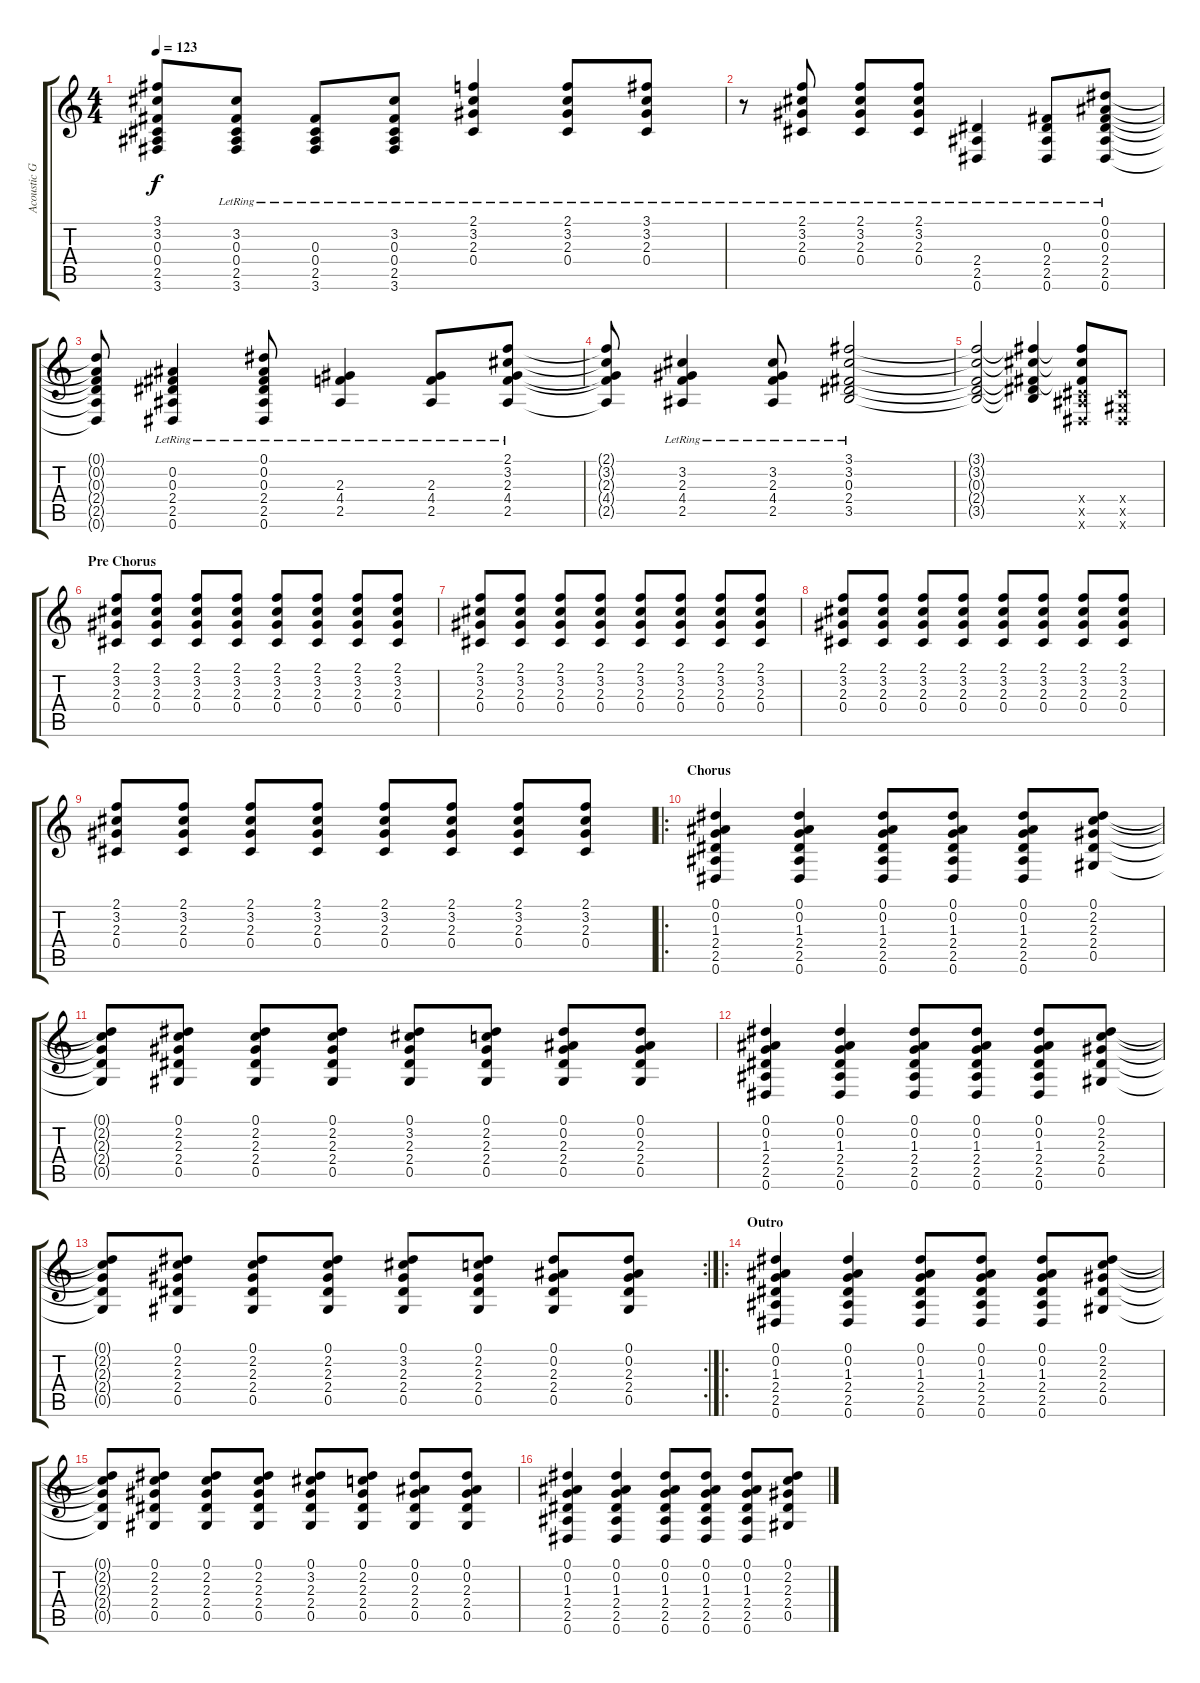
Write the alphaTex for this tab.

\track ("Acoustic Guitar" "Acoustic G") {instrument acousticguitarsteel}
\staff {score tabs}
\tuning (Eb4 Bb3 Gb3 Db3 Ab2 Eb2) {hide}
\ts (4 4)
\tempo 123
\clef g2
\ks c
(3.1{t} 3.2{t} 0.3{t} 0.4{t} 2.5{t} 3.6{t}).8{dy f} (3.2{lr} 0.3 0.4 2.5 3.6).8 (0.3{lr} 0.4 2.5 3.6).8 (3.2{lr} 0.3 0.4 2.5 3.6).8 (2.1{lr} 3.2{lr} 2.3{lr} 0.4{lr}).4 (2.1{lr} 3.2{lr} 2.3{lr} 0.4{lr}).8 (3.1{lr} 3.2{lr} 2.3{lr} 0.4{lr}).8 |
r.8 (2.1{lr} 3.2{lr} 2.3{lr} 0.4{lr}).8 (2.1{lr} 3.2{lr} 2.3{lr} 0.4{lr}).8 (2.1{lr} 3.2{lr} 2.3{lr} 0.4{lr}).8 (2.4{lr} 2.5{lr} 0.6{lr}).4 (0.3{lr} 2.4{lr} 2.5{lr} 0.6).8 (0.1{lr} 0.2{lr} 0.3 2.4 2.5 0.6).8 |
(0.1{t} 0.2{t} 0.3{t} 2.4{t} 2.5{t} 0.6{t}).8 (0.2{lr} 0.3{lr} 2.4{lr} 2.5{lr} 0.6{lr}).4 (0.1{lr} 0.2{lr} 0.3{lr} 2.4{lr} 2.5{lr} 0.6{lr}).8 (2.3{lr} 4.4{lr} 2.5{lr}).4 (2.3{lr} 4.4{lr} 2.5{lr}).8 (2.1{lr} 3.2{lr} 2.3{lr} 4.4{lr} 2.5{lr}).8 |
(2.1{t} 3.2{t} 2.3{t} 4.4{t} 2.5{t}).8 (3.2{lr} 2.3{lr} 4.4{lr} 2.5{lr}).4 (3.2{lr} 2.3{lr} 4.4{lr} 2.5{lr}).8 (3.1{lr} 3.2{lr} 0.3{lr} 2.4{lr} 3.5{lr}).2 |
(3.1{t} 3.2{t} 0.3{t} 2.4{t} 3.5{t}).2 (3.1{t} 3.2{t} 0.3{t} 2.4{t} 3.5{t}).4 (3.1{t} 3.2{t} 0.3{t} 0.4{x} 2.5{x} 0.6{x}).8 (0.4{x} 0.5{x} 0.6{x}).8 |
\section ("" "Pre Chorus")
(2.1 3.2 2.3 0.4).8 (2.1 3.2 2.3 0.4).8 (2.1 3.2 2.3 0.4).8 (2.1 3.2 2.3 0.4).8 (2.1 3.2 2.3 0.4).8 (2.1 3.2 2.3 0.4).8 (2.1 3.2 2.3 0.4).8 (2.1 3.2 2.3 0.4).8 |
(2.1 3.2 2.3 0.4).8 (2.1 3.2 2.3 0.4).8 (2.1 3.2 2.3 0.4).8 (2.1 3.2 2.3 0.4).8 (2.1 3.2 2.3 0.4).8 (2.1 3.2 2.3 0.4).8 (2.1 3.2 2.3 0.4).8 (2.1 3.2 2.3 0.4).8 |
(2.1 3.2 2.3 0.4).8 (2.1 3.2 2.3 0.4).8 (2.1 3.2 2.3 0.4).8 (2.1 3.2 2.3 0.4).8 (2.1 3.2 2.3 0.4).8 (2.1 3.2 2.3 0.4).8 (2.1 3.2 2.3 0.4).8 (2.1 3.2 2.3 0.4).8 |
(2.1 3.2 2.3 0.4).8 (2.1 3.2 2.3 0.4).8 (2.1 3.2 2.3 0.4).8 (2.1 3.2 2.3 0.4).8 (2.1 3.2 2.3 0.4).8 (2.1 3.2 2.3 0.4).8 (2.1 3.2 2.3 0.4).8 (2.1 3.2 2.3 0.4).8 |
\ro
\section ("" "Chorus")
(0.1 0.2 1.3 2.4 2.5 0.6).4 (0.1 0.2 1.3 2.4 2.5 0.6).4 (0.1 0.2 1.3 2.4 2.5 0.6).8 (0.1 0.2 1.3 2.4 2.5 0.6).8 (0.1 0.2 1.3 2.4 2.5 0.6).8 (0.1 2.2 2.3 2.4 0.5).8 |
(0.1{t} 2.2{t} 2.3{t} 2.4{t} 0.5{t}).8 (0.1 2.2 2.3 2.4 0.5).8 (0.1 2.2 2.3 2.4 0.5).8 (0.1 2.2 2.3 2.4 0.5).8 (0.1 3.2 2.3 2.4 0.5).8 (0.1 2.2 2.3 2.4 0.5).8 (0.1 0.2 2.3 2.4 0.5).8 (0.1 0.2 2.3 2.4 0.5).8 |
(0.1 0.2 1.3 2.4 2.5 0.6).4 (0.1 0.2 1.3 2.4 2.5 0.6).4 (0.1 0.2 1.3 2.4 2.5 0.6).8 (0.1 0.2 1.3 2.4 2.5 0.6).8 (0.1 0.2 1.3 2.4 2.5 0.6).8 (0.1 2.2 2.3 2.4 0.5).8 |
\rc 2
(0.1{t} 2.2{t} 2.3{t} 2.4{t} 0.5{t}).8 (0.1 2.2 2.3 2.4 0.5).8 (0.1 2.2 2.3 2.4 0.5).8 (0.1 2.2 2.3 2.4 0.5).8 (0.1 3.2 2.3 2.4 0.5).8 (0.1 2.2 2.3 2.4 0.5).8 (0.1 0.2 2.3 2.4 0.5).8 (0.1 0.2 2.3 2.4 0.5).8 |
\ro
\section ("" "Outro")
(0.1 0.2 1.3 2.4 2.5 0.6).4 (0.1 0.2 1.3 2.4 2.5 0.6).4 (0.1 0.2 1.3 2.4 2.5 0.6).8 (0.1 0.2 1.3 2.4 2.5 0.6).8 (0.1 0.2 1.3 2.4 2.5 0.6).8 (0.1 2.2 2.3 2.4 0.5).8 |
(0.1{t} 2.2{t} 2.3{t} 2.4{t} 0.5{t}).8 (0.1 2.2 2.3 2.4 0.5).8 (0.1 2.2 2.3 2.4 0.5).8 (0.1 2.2 2.3 2.4 0.5).8 (0.1 3.2 2.3 2.4 0.5).8 (0.1 2.2 2.3 2.4 0.5).8 (0.1 0.2 2.3 2.4 0.5).8 (0.1 0.2 2.3 2.4 0.5).8 |
(0.1 0.2 1.3 2.4 2.5 0.6).4 (0.1 0.2 1.3 2.4 2.5 0.6).4 (0.1 0.2 1.3 2.4 2.5 0.6).8 (0.1 0.2 1.3 2.4 2.5 0.6).8 (0.1 0.2 1.3 2.4 2.5 0.6).8 (0.1 2.2 2.3 2.4 0.5).8
